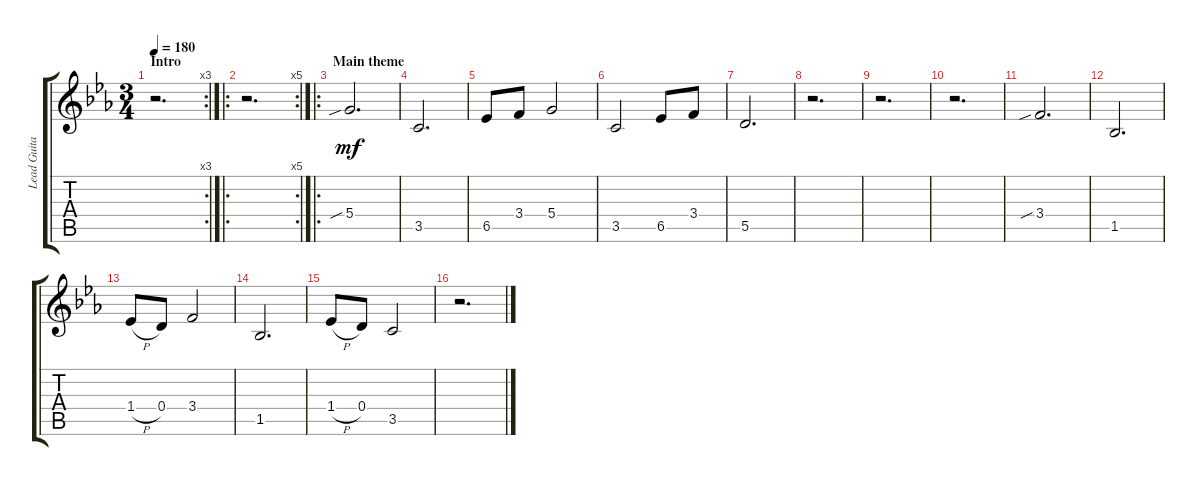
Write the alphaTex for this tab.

\track ("Lead Guitar I" "Lead Guita") {instrument acousticguitarnylon}
\staff {score tabs}
\tuning (E4 B3 G3 D3 A2 E2) {hide}
\rc 3
\ts (3 4)
\section ("" "Intro")
\tempo 180
\clef g2
\ks cminor
r.2{d dy mf instrument acousticguitarnylon} |
\ro
\rc 5
r.2{d} |
\ro
\section ("" "Main theme")
5.4{sib}.2{d} |
3.5.2{d} |
6.5.8 3.4.8 5.4.2 |
3.5.2 6.5.8 3.4.8 |
5.5.2{d} |
r.2{d} |
r.2{d} |
r.2{d} |
3.4{sib}.2{d} |
1.5.2{d} |
1.4{h}.8 0.4.8 3.4.2 |
1.5.2{d} |
1.4{h}.8 0.4.8 3.5.2 |
r.2{d}
